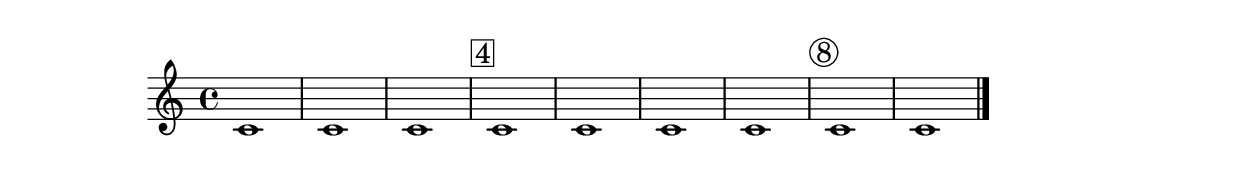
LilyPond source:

%% Do not edit this file; it is automatically
%% generated from LSR http://lsr.dsi.unimi.it
%% This file is in the public domain.
\version "2.13.10"

\header {
  lsrtags = "rhythms, tweaks-and-overrides"

%% Translation of GIT committish: 4385ed4cc738e164a95798862580b4b86703356f
  texidoces = "

Los números de compás también se pueden imprimir dentro de rectángulos o de circunferencias.

"
  doctitlees = "Imprimir números de compás dentro de rectángulos o circunferencias"


%% Translation of GIT committish: d96023d8792c8af202c7cb8508010c0d3648899d
  texidocde = "
Taktnummern können auch in Boxen oder Kreisen gesetzt werden.

"
  doctitlede = "Setzen von Taktnummern in Kästen oder Kreisen"


%% Translation of GIT committish: 21c8461ea87cd670a35a40b91d3ef20de03a0409
  texidocfr = "
Les numéros de mesures peuvent être encadrés ou entourés d'un cercle.

"
  doctitlefr = "Inscrire le numéro de mesure dans un cadre ou un cercle"

  texidoc = "
Bar numbers can also be printed inside boxes or circles.

"
  doctitle = "Printing bar numbers inside boxes or circles"
} % begin verbatim

\relative c' {
  % Prevent bar numbers at the end of a line and permit them elsewhere
  \override Score.BarNumber #'break-visibility = #end-of-line-invisible
  \set Score.barNumberVisibility = #(every-nth-bar-number-visible 4)

  % Increase the size of the bar number by 2
  \override Score.BarNumber #'font-size = #2

  % Draw a box round the following bar number(s)
  \override Score.BarNumber #'stencil
    = #(make-stencil-boxer 0.1 0.25 ly:text-interface::print)
  \repeat unfold 5 { c1 }

  % Draw a circle round the following bar number(s)
  \override Score.BarNumber #'stencil
    = #(make-stencil-circler 0.1 0.25 ly:text-interface::print)
  \repeat unfold 4 { c1 } \bar "|."
}

